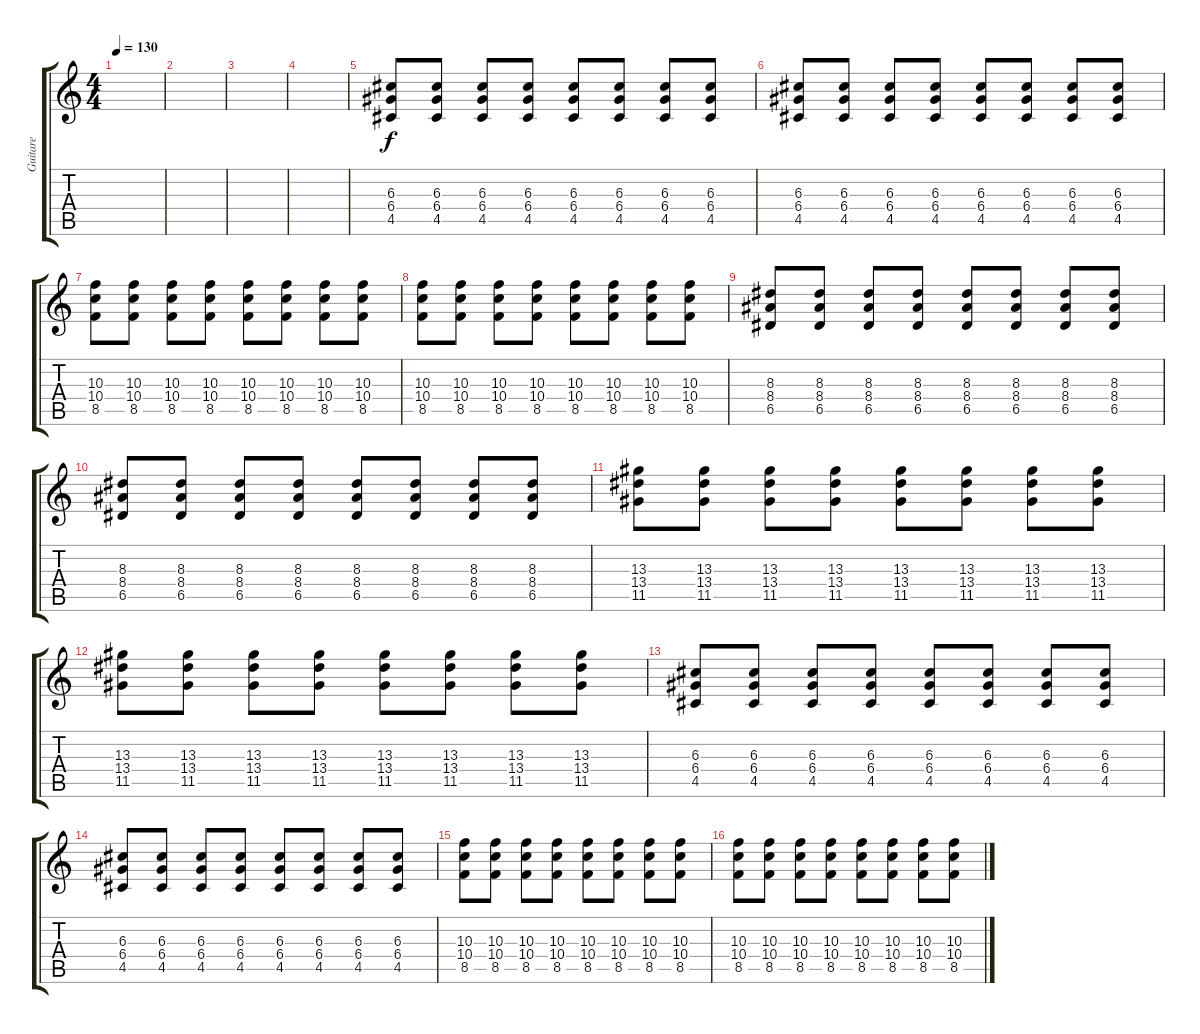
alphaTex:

\track ("Guitare" "Guitare") {instrument overdrivenguitar}
\staff {score tabs}
\tuning (E4 B3 G3 D3 A2 E2) {hide}
\ts (4 4)
\tempo 130
\clef g2
\ks c
|
|
|
|
(6.3 6.4 4.5).8 (6.3 6.4 4.5).8 (6.3 6.4 4.5).8 (6.3 6.4 4.5).8 (6.3 6.4 4.5).8 (6.3 6.4 4.5).8 (6.3 6.4 4.5).8 (6.3 6.4 4.5).8 |
(6.3 6.4 4.5).8 (6.3 6.4 4.5).8 (6.3 6.4 4.5).8 (6.3 6.4 4.5).8 (6.3 6.4 4.5).8 (6.3 6.4 4.5).8 (6.3 6.4 4.5).8 (6.3 6.4 4.5).8 |
(10.3 10.4 8.5).8 (10.3 10.4 8.5).8 (10.3 10.4 8.5).8 (10.3 10.4 8.5).8 (10.3 10.4 8.5).8 (10.3 10.4 8.5).8 (10.3 10.4 8.5).8 (10.3 10.4 8.5).8 |
(10.3 10.4 8.5).8 (10.3 10.4 8.5).8 (10.3 10.4 8.5).8 (10.3 10.4 8.5).8 (10.3 10.4 8.5).8 (10.3 10.4 8.5).8 (10.3 10.4 8.5).8 (10.3 10.4 8.5).8 |
(8.3 8.4 6.5).8 (8.3 8.4 6.5).8 (8.3 8.4 6.5).8 (8.3 8.4 6.5).8 (8.3 8.4 6.5).8 (8.3 8.4 6.5).8 (8.3 8.4 6.5).8 (8.3 8.4 6.5).8 |
(8.3 8.4 6.5).8 (8.3 8.4 6.5).8 (8.3 8.4 6.5).8 (8.3 8.4 6.5).8 (8.3 8.4 6.5).8 (8.3 8.4 6.5).8 (8.3 8.4 6.5).8 (8.3 8.4 6.5).8 |
(13.3 13.4 11.5).8 (13.3 13.4 11.5).8 (13.3 13.4 11.5).8 (13.3 13.4 11.5).8 (13.3 13.4 11.5).8 (13.3 13.4 11.5).8 (13.3 13.4 11.5).8 (13.3 13.4 11.5).8 |
(13.3 13.4 11.5).8 (13.3 13.4 11.5).8 (13.3 13.4 11.5).8 (13.3 13.4 11.5).8 (13.3 13.4 11.5).8 (13.3 13.4 11.5).8 (13.3 13.4 11.5).8 (13.3 13.4 11.5).8 |
(6.3 6.4 4.5).8 (6.3 6.4 4.5).8 (6.3 6.4 4.5).8 (6.3 6.4 4.5).8 (6.3 6.4 4.5).8 (6.3 6.4 4.5).8 (6.3 6.4 4.5).8 (6.3 6.4 4.5).8 |
(6.3 6.4 4.5).8 (6.3 6.4 4.5).8 (6.3 6.4 4.5).8 (6.3 6.4 4.5).8 (6.3 6.4 4.5).8 (6.3 6.4 4.5).8 (6.3 6.4 4.5).8 (6.3 6.4 4.5).8 |
(10.3 10.4 8.5).8 (10.3 10.4 8.5).8 (10.3 10.4 8.5).8 (10.3 10.4 8.5).8 (10.3 10.4 8.5).8 (10.3 10.4 8.5).8 (10.3 10.4 8.5).8 (10.3 10.4 8.5).8 |
(10.3 10.4 8.5).8 (10.3 10.4 8.5).8 (10.3 10.4 8.5).8 (10.3 10.4 8.5).8 (10.3 10.4 8.5).8 (10.3 10.4 8.5).8 (10.3 10.4 8.5).8 (10.3 10.4 8.5).8
